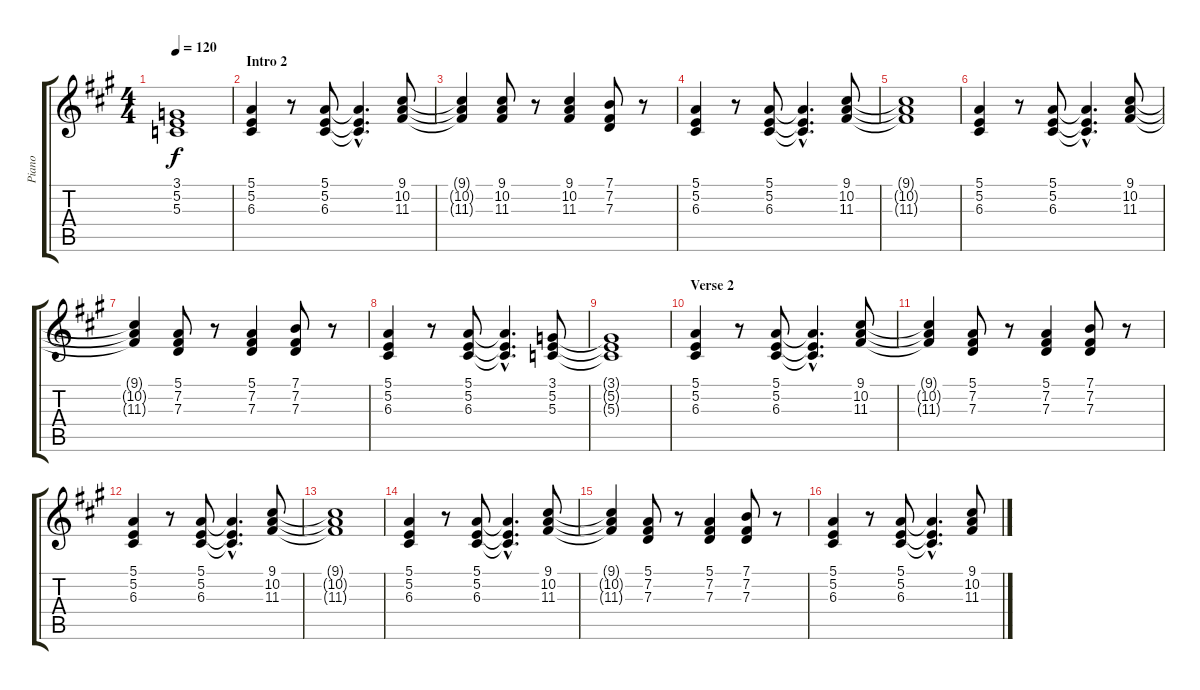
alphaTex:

\track ("Piano" "Piano") {instrument electricpiano1}
\staff {score tabs}
\tuning (E4 B3 G3 D3 A2 E2) {hide}
\ts (4 4)
\tempo 120
\clef g2
\ks a
(3.1{t} 5.2{t} 5.3{t}).1{dy f} |
\section ("" "Intro 2")
(5.1 5.2 6.3).4 r.8 (5.1 5.2 6.3).8 (5.1{hac t} 5.2{hac t} 6.3{hac t}).4{d} (9.1 10.2 11.3).8 |
(9.1{t} 10.2{t} 11.3{t}).4 (9.1 10.2 11.3).8 r.8 (9.1 10.2 11.3).4 (7.1 7.2 7.3).8 r.8 |
(5.1 5.2 6.3).4 r.8 (5.1 5.2 6.3).8 (5.1{hac t} 5.2{hac t} 6.3{hac t}).4{d} (9.1 10.2 11.3).8 |
(9.1{t} 10.2{t} 11.3{t}).1 |
(5.1 5.2 6.3).4 r.8 (5.1 5.2 6.3).8 (5.1{hac t} 5.2{hac t} 6.3{hac t}).4{d} (9.1 10.2 11.3).8 |
(9.1{t} 10.2{t} 11.3{t}).4 (5.1 7.2 7.3).8 r.8 (5.1 7.2 7.3).4 (7.1 7.2 7.3).8 r.8 |
(5.1 5.2 6.3).4 r.8 (5.1 5.2 6.3).8 (5.1{hac t} 5.2{hac t} 6.3{hac t}).4{d} (3.1 5.2 5.3).8 |
(3.1{t} 5.2{t} 5.3{t}).1 |
\section ("" "Verse 2")
(5.1 5.2 6.3).4 r.8 (5.1 5.2 6.3).8 (5.1{hac t} 5.2{hac t} 6.3{hac t}).4{d} (9.1 10.2 11.3).8 |
(9.1{t} 10.2{t} 11.3{t}).4 (5.1 7.2 7.3).8 r.8 (5.1 7.2 7.3).4 (7.1 7.2 7.3).8 r.8 |
(5.1 5.2 6.3).4 r.8 (5.1 5.2 6.3).8 (5.1{hac t} 5.2{hac t} 6.3{hac t}).4{d} (9.1 10.2 11.3).8 |
(9.1{t} 10.2{t} 11.3{t}).1 |
(5.1 5.2 6.3).4 r.8 (5.1 5.2 6.3).8 (5.1{hac t} 5.2{hac t} 6.3{hac t}).4{d} (9.1 10.2 11.3).8 |
(9.1{t} 10.2{t} 11.3{t}).4 (5.1 7.2 7.3).8 r.8 (5.1 7.2 7.3).4 (7.1 7.2 7.3).8 r.8 |
(5.1 5.2 6.3).4 r.8 (5.1 5.2 6.3).8 (5.1{hac t} 5.2{hac t} 6.3{hac t}).4{d} (9.1 10.2 11.3).8
